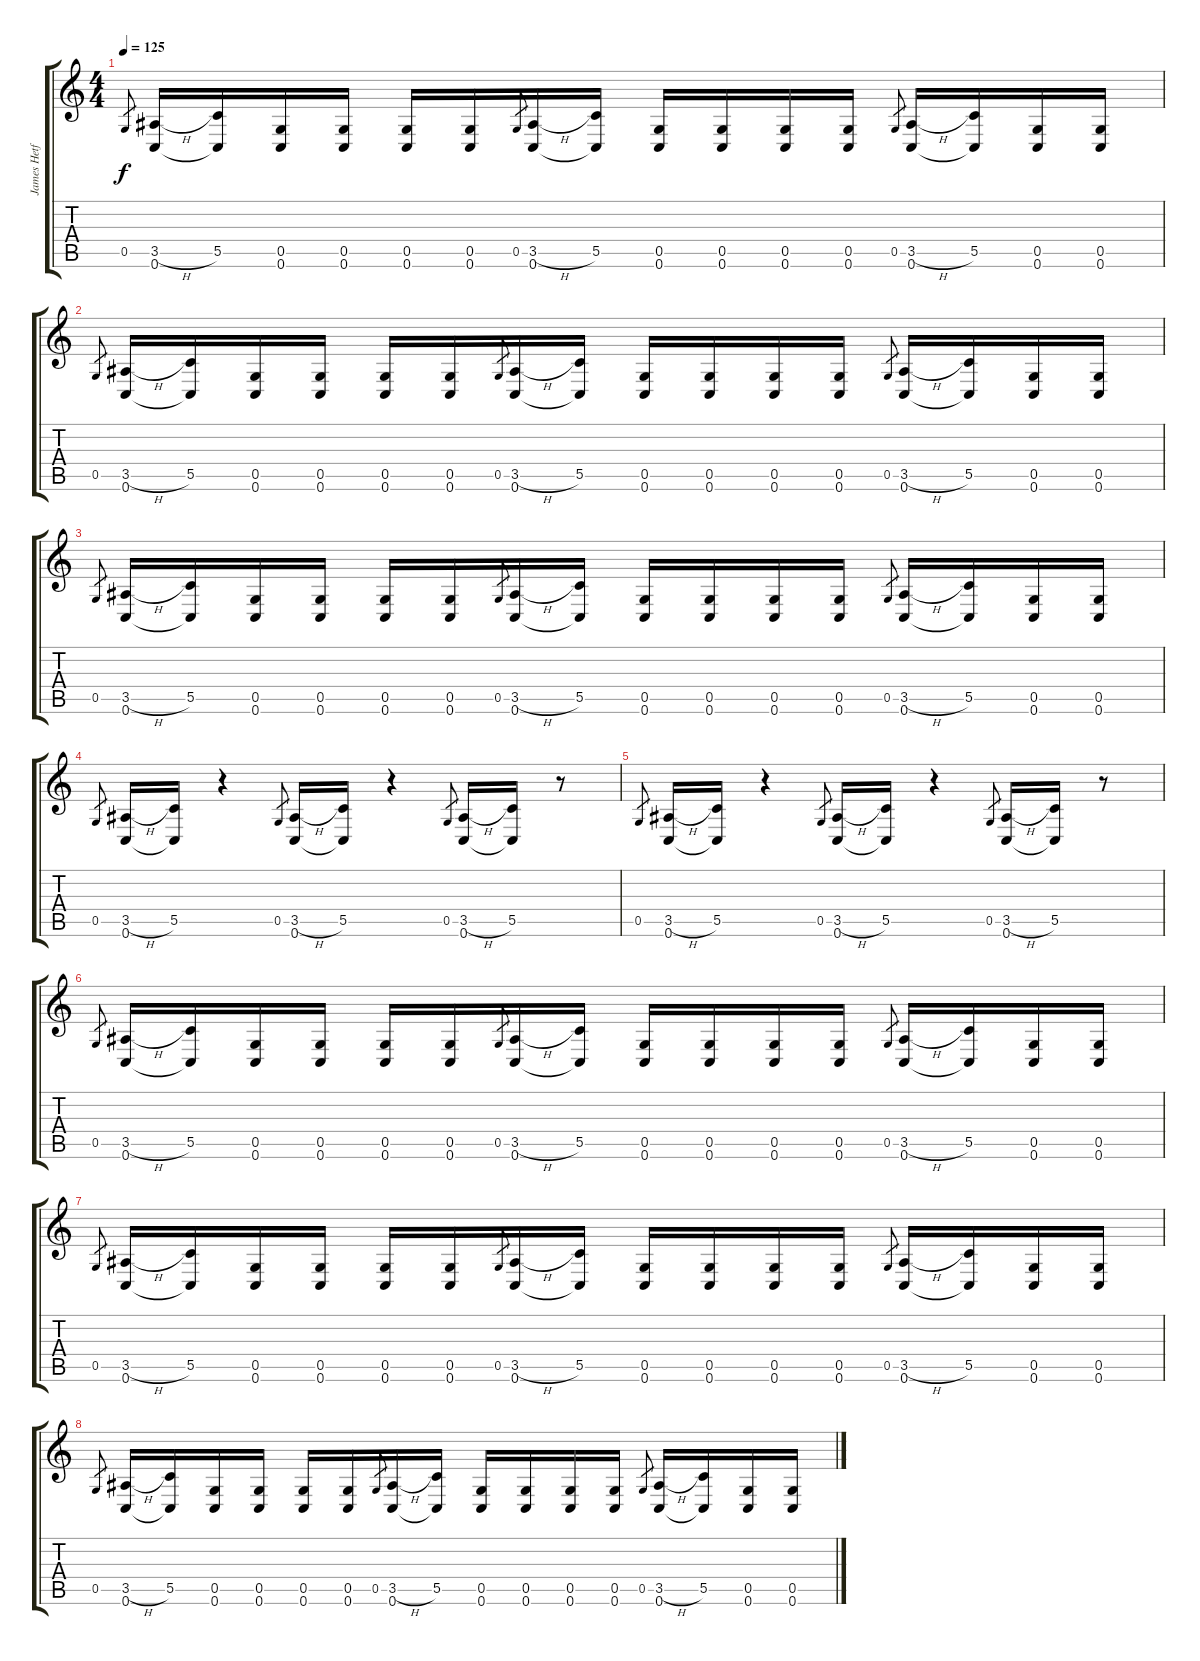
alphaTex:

\track ("James Hetfield" "James Hetf") {instrument distortionguitar}
\staff {score tabs}
\tuning (D4 A3 F3 C3 G2 C2) {hide}
\ts (4 4)
\tempo 125
\clef g2
\ks c
0.5.8{gr dy f} (3.5{h} 0.6).16 (5.5 0.6{t}).16 (0.5 0.6).16 (0.5 0.6).16 (0.5 0.6).16 (0.5 0.6).16 0.5.8{gr} (3.5{h} 0.6).16 (5.5 0.6{t}).16 (0.5 0.6).16 (0.5 0.6).16 (0.5 0.6).16 (0.5 0.6).16 0.5.8{gr} (3.5{h} 0.6).16 (5.5 0.6{t}).16 (0.5 0.6).16 (0.5 0.6).16 |
0.5.8{gr} (3.5{h} 0.6).16 (5.5 0.6{t}).16 (0.5 0.6).16 (0.5 0.6).16 (0.5 0.6).16 (0.5 0.6).16 0.5.8{gr} (3.5{h} 0.6).16 (5.5 0.6{t}).16 (0.5 0.6).16 (0.5 0.6).16 (0.5 0.6).16 (0.5 0.6).16 0.5.8{gr} (3.5{h} 0.6).16 (5.5 0.6{t}).16 (0.5 0.6).16 (0.5 0.6).16 |
0.5.8{gr} (3.5{h} 0.6).16 (5.5 0.6{t}).16 (0.5 0.6).16 (0.5 0.6).16 (0.5 0.6).16 (0.5 0.6).16 0.5.8{gr} (3.5{h} 0.6).16 (5.5 0.6{t}).16 (0.5 0.6).16 (0.5 0.6).16 (0.5 0.6).16 (0.5 0.6).16 0.5.8{gr} (3.5{h} 0.6).16 (5.5 0.6{t}).16 (0.5 0.6).16 (0.5 0.6).16 |
0.5.8{gr} (3.5{h} 0.6).16 (5.5 0.6{t}).16 r.4 0.5.8{gr} (3.5{h} 0.6).16 (5.5 0.6{t}).16 r.4 0.5.8{gr} (3.5{h} 0.6).16 (5.5 0.6{t}).16 r.8 |
0.5.8{gr} (3.5{h} 0.6).16 (5.5 0.6{t}).16 r.4 0.5.8{gr} (3.5{h} 0.6).16 (5.5 0.6{t}).16 r.4 0.5.8{gr} (3.5{h} 0.6).16 (5.5 0.6{t}).16 r.8 |
0.5.8{gr} (3.5{h} 0.6).16 (5.5 0.6{t}).16 (0.5 0.6).16 (0.5 0.6).16 (0.5 0.6).16 (0.5 0.6).16 0.5.8{gr} (3.5{h} 0.6).16 (5.5 0.6{t}).16 (0.5 0.6).16 (0.5 0.6).16 (0.5 0.6).16 (0.5 0.6).16 0.5.8{gr} (3.5{h} 0.6).16 (5.5 0.6{t}).16 (0.5 0.6).16 (0.5 0.6).16 |
0.5.8{gr} (3.5{h} 0.6).16 (5.5 0.6{t}).16 (0.5 0.6).16 (0.5 0.6).16 (0.5 0.6).16 (0.5 0.6).16 0.5.8{gr} (3.5{h} 0.6).16 (5.5 0.6{t}).16 (0.5 0.6).16 (0.5 0.6).16 (0.5 0.6).16 (0.5 0.6).16 0.5.8{gr} (3.5{h} 0.6).16 (5.5 0.6{t}).16 (0.5 0.6).16 (0.5 0.6).16 |
0.5.8{gr} (3.5{h} 0.6).16 (5.5 0.6{t}).16 (0.5 0.6).16 (0.5 0.6).16 (0.5 0.6).16 (0.5 0.6).16 0.5.8{gr} (3.5{h} 0.6).16 (5.5 0.6{t}).16 (0.5 0.6).16 (0.5 0.6).16 (0.5 0.6).16 (0.5 0.6).16 0.5.8{gr} (3.5{h} 0.6).16 (5.5 0.6{t}).16 (0.5 0.6).16 (0.5 0.6).16
